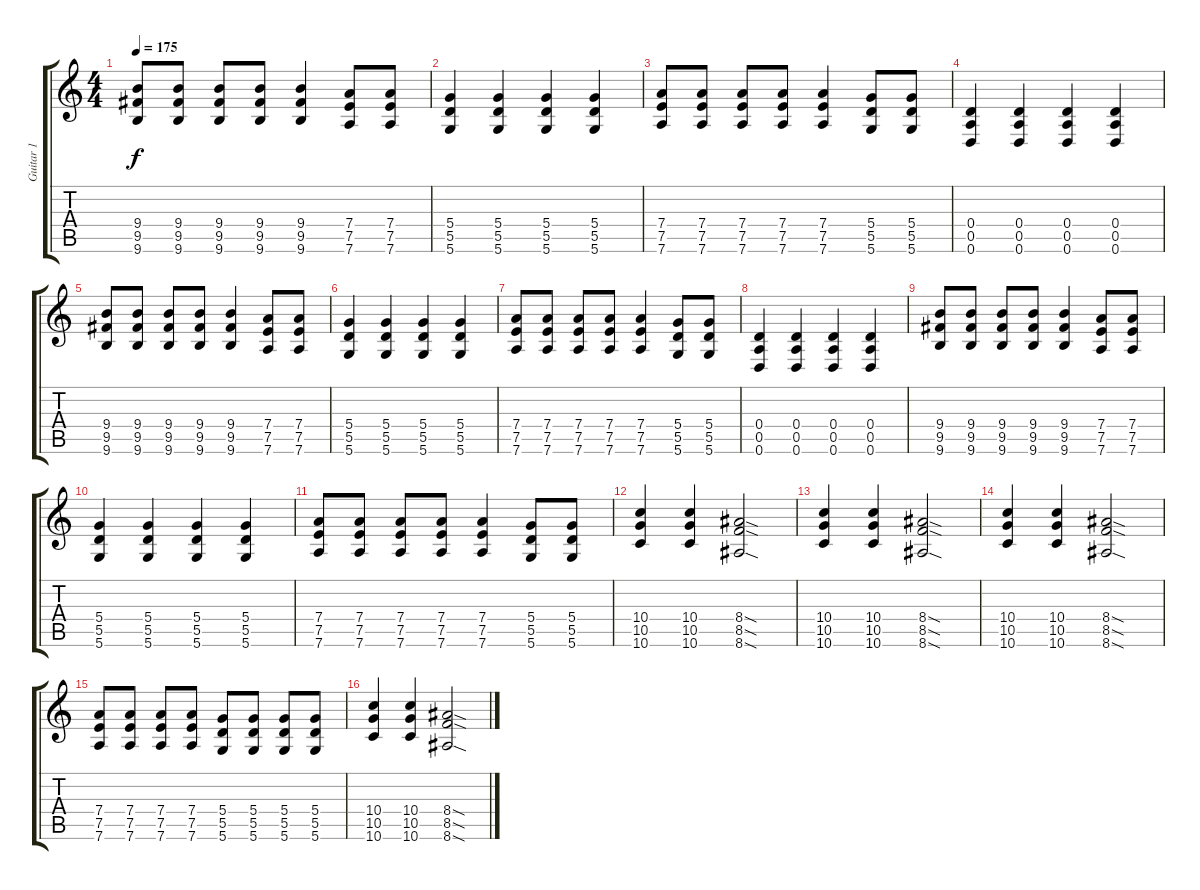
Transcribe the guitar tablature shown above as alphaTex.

\track ("Guitar 1" "Guitar 1") {instrument distortionguitar}
\staff {score tabs}
\tuning (E4 B3 G3 D3 A2 D2) {hide}
\ts (4 4)
\tempo 175
\clef g2
\ks c
(9.4 9.5 9.6).8{dy f} (9.4 9.5 9.6).8 (9.4 9.5 9.6).8 (9.4 9.5 9.6).8 (9.4 9.5 9.6).4 (7.4 7.5 7.6).8 (7.4 7.5 7.6).8 |
(5.4 5.5 5.6).4 (5.4 5.5 5.6).4 (5.4 5.5 5.6).4 (5.4 5.5 5.6).4 |
(7.4 7.5 7.6).8 (7.4 7.5 7.6).8 (7.4 7.5 7.6).8 (7.4 7.5 7.6).8 (7.4 7.5 7.6).4 (5.4 5.5 5.6).8 (5.4 5.5 5.6).8 |
(0.4 0.5 0.6).4 (0.4 0.5 0.6).4 (0.4 0.5 0.6).4 (0.4 0.5 0.6).4 |
(9.4 9.5 9.6).8 (9.4 9.5 9.6).8 (9.4 9.5 9.6).8 (9.4 9.5 9.6).8 (9.4 9.5 9.6).4 (7.4 7.5 7.6).8 (7.4 7.5 7.6).8 |
(5.4 5.5 5.6).4 (5.4 5.5 5.6).4 (5.4 5.5 5.6).4 (5.4 5.5 5.6).4 |
(7.4 7.5 7.6).8 (7.4 7.5 7.6).8 (7.4 7.5 7.6).8 (7.4 7.5 7.6).8 (7.4 7.5 7.6).4 (5.4 5.5 5.6).8 (5.4 5.5 5.6).8 |
(0.4 0.5 0.6).4 (0.4 0.5 0.6).4 (0.4 0.5 0.6).4 (0.4 0.5 0.6).4 |
(9.4 9.5 9.6).8 (9.4 9.5 9.6).8 (9.4 9.5 9.6).8 (9.4 9.5 9.6).8 (9.4 9.5 9.6).4 (7.4 7.5 7.6).8 (7.4 7.5 7.6).8 |
(5.4 5.5 5.6).4 (5.4 5.5 5.6).4 (5.4 5.5 5.6).4 (5.4 5.5 5.6).4 |
(7.4 7.5 7.6).8 (7.4 7.5 7.6).8 (7.4 7.5 7.6).8 (7.4 7.5 7.6).8 (7.4 7.5 7.6).4 (5.4 5.5 5.6).8 (5.4 5.5 5.6).8 |
(10.4 10.5 10.6).4 (10.4 10.5 10.6).4 (8.4{sod} 8.5{sod} 8.6{sod}).2 |
(10.4 10.5 10.6).4 (10.4 10.5 10.6).4 (8.4{sod} 8.5{sod} 8.6{sod}).2 |
(10.4 10.5 10.6).4 (10.4 10.5 10.6).4 (8.4{sod} 8.5{sod} 8.6{sod}).2 |
(7.4 7.5 7.6).8 (7.4 7.5 7.6).8 (7.4 7.5 7.6).8 (7.4 7.5 7.6).8 (5.4 5.5 5.6).8 (5.4 5.5 5.6).8 (5.4 5.5 5.6).8 (5.4 5.5 5.6).8 |
(10.4 10.5 10.6).4 (10.4 10.5 10.6).4 (8.4{sod} 8.5{sod} 8.6{sod}).2
